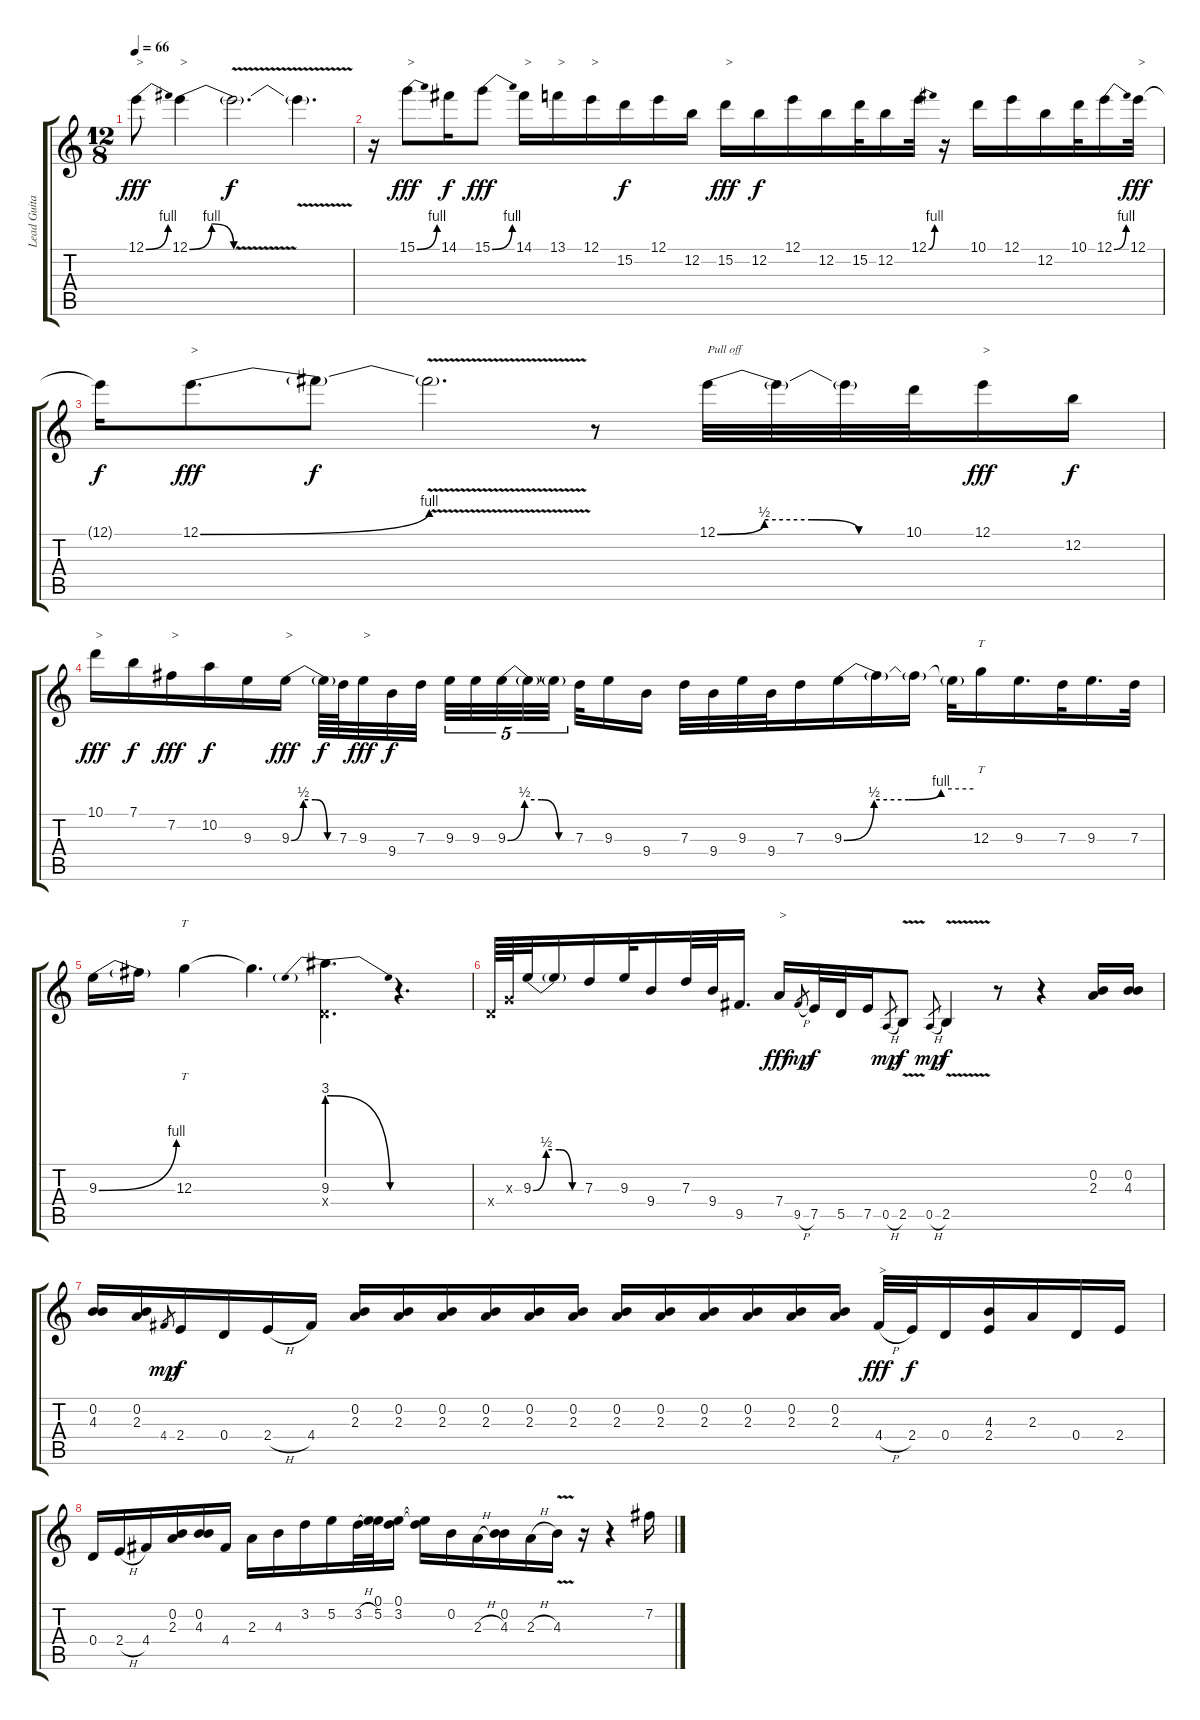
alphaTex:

\track ("Lead Guitar bis" "Lead Guita") {instrument overdrivenguitar}
\staff {score tabs}
\tuning (E4 B3 G3 D3 A2 E2) {hide}
\ts (12 8)
\tempo 66
\clef g2
\ks c
12.1{be (bend 0 0 60 4)}.8{txt ">" dy fff} 12.1{be (bendrelease 0 0 15 4 44 4 60 0)}.4{txt ">"} 12.1{v t}.2{d dy f} 12.1{t}.4{d} |
r.16 15.1{be (bend 0 0 60 4)}.8{txt ">" dy fff} 14.1.16{dy f} 15.1{be (bend 0 0 60 4)}.8{dy fff} 14.1.16{txt ">"} 13.1.16{txt ">"} 12.1.16{txt ">"} 15.2.16{dy f} 12.1.16 12.2.16 15.2.16{txt ">" dy fff} 12.2.16{dy f} 12.1.16 12.2.16 15.2.32 12.2.16 12.1{be (bend 0 0 60 4)}.32 r.16 10.1.16 12.1.16 12.2.16 10.1.32 12.1{be (bend 0 0 60 4)}.16 12.1.32{txt ">" dy fff} |
12.1{t}.16{dy f} 12.1{be (bend 0 0 60 4)}.8{d txt ">" dy fff} 12.1{t}.8{dy f} 12.1{v t}.2{d} r.8 12.1{be (custom 0 0 15 2 30 2 45 0 60 0)}.32{txt "Pull off"} 12.1{t}.32 12.1{t}.32 10.1.32 12.1.16{txt ">" dy fff} 12.2.16{dy f} |
10.1.16{txt ">" dy fff} 7.1.16{dy f} 7.2.16{txt ">" dy fff} 10.2.16{dy f} 9.3.16 9.3{be (custom 0 0 15 2 30 2 45 0 60 0)}.16{txt ">" dy fff} 9.3{t}.64{dy f} 7.3.64 9.3.32{txt ">" dy fff} 9.4.32{dy f} 7.3.32 9.3.32{tu (5 4)} 9.3.32{tu (5 4)} 9.3{be (custom 0 0 15 2 30 2 45 0 60 0)}.32{tu (5 4)} 9.3{t}.32{tu (5 4)} 9.3{t}.32{tu (5 4)} 7.3.32 9.3.16 9.4.16 7.3.32 9.4.32 9.3.32 9.4.32 7.3.16 9.3{be (custom 0 0 14 2 30 2 45 4 60 4)}.16 9.3{t}.16 9.3{t}.16 9.3{t}.32 12.3.16{tt} 9.3.16{d} 7.3.32 9.3.16{d} 7.3.32 |
9.3{be (bend 0 0 60 4)}.16 9.3{t}.16 12.3.4{tt} 12.3{t}.4{d} (9.3{be (prebendrelease 0 12 60 0)} 0.4{x}).4{d} r.4{d} |
0.4{x}.64 0.3{x}.64 9.3{be (custom 0 0 15 2 30 2 45 0 60 0)}.32 9.3{t}.16 7.3.16 9.3.32 9.4.16 7.3.32 9.4.32 9.5.16{d} 7.4.16{txt ">" dy fff} 9.5{h}.8{gr dy mp} 7.5.32{dy f} 5.5.32 7.5.16 0.5{h}.8{gr dy mp} 2.5{v}.8{dy f} 0.5{h}.8{gr dy mp} 2.5{v}.4{dy f} r.8 r.4 (0.2 2.3).16 (0.2 4.3).16 |
(0.2 4.3).16 (0.2 2.3).16 4.4.8{gr dy mp} 2.4.16{dy f} 0.4.16 2.4{h}.16 4.4.16 (0.2 2.3).16{volume 10} (0.2 2.3).16 (0.2 2.3).16 (0.2 2.3).16 (0.2 2.3).16 (0.2 2.3).16 (0.2 2.3).16 (0.2 2.3).16 (0.2 2.3).16 (0.2 2.3).16 (0.2 2.3).16 (0.2 2.3).16 4.4{h}.32{txt ">" dy fff volume 13} 2.4.32{dy f} 0.4.16 (4.3 2.4).16 2.3.16 0.4.16 2.4.16 |
0.4.16 2.4{h}.16 4.4.16 (0.2 2.3).16 (0.2 4.3).16 4.4.16 2.3.16 4.3.16 3.2.16 5.2.16 3.2{h}.32 (0.1 5.2).32 (0.1 3.2).16 (0.1{t} 3.2{t}).16 0.2.16 2.3{h}.16 (0.2 4.3).16 2.3{h}.16 4.3{v}.16 r.16 r.4 7.2.16
